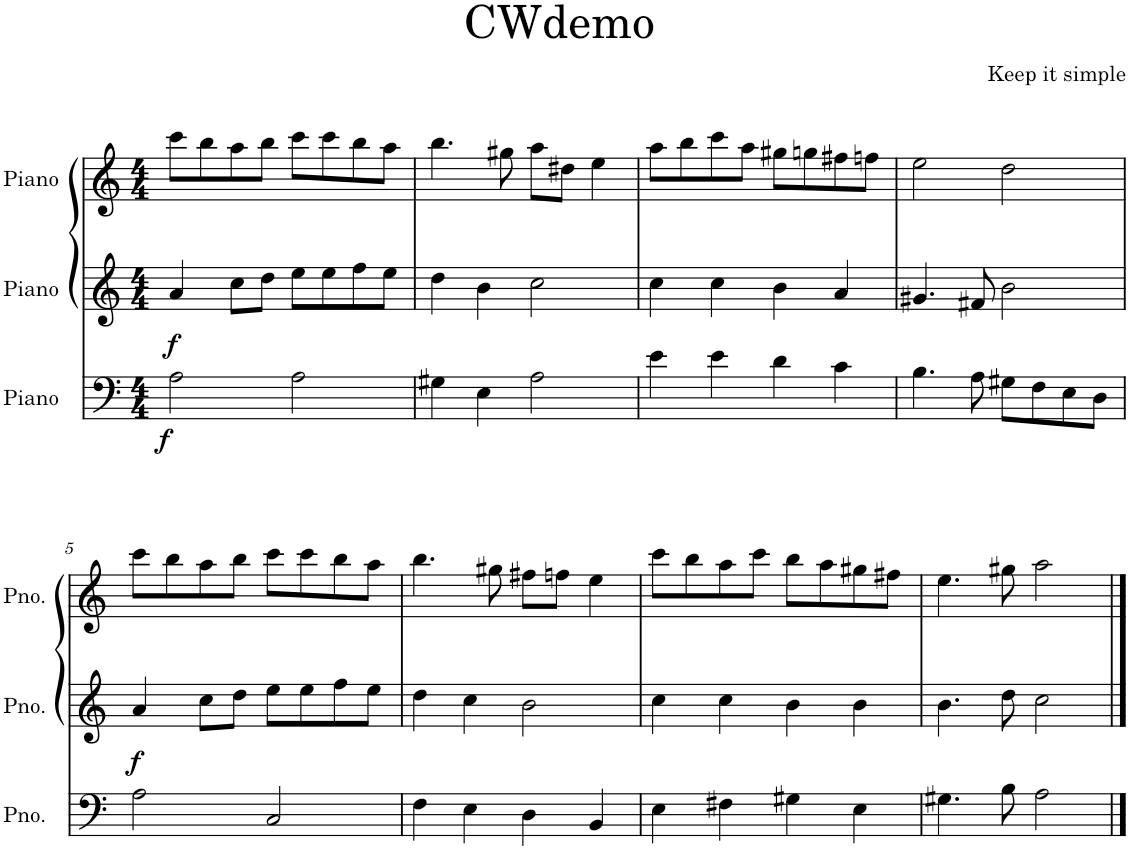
**kern	**dynam	**kern	**dynam	**kern
*part3	*part3	*part2	*part2	*part1
*staff3	*staff3	*staff2	*staff2	*staff1
*I"Piano	*	*I"Piano	*	*I"Piano
*I'Pno.	*	*I'Pno.	*	*I'Pno.
*clefF4	*	*clefG2	*	*clefG2
*k[]	*	*k[]	*	*k[]
*M4/4	*	*M4/4	*	*M4/4
=1	=1	=1	=1	=1
!	!LO:DY:b	!	!LO:DY:b	!
2A\	f	4a/	f	8ccc\L
.	.	.	.	8bb\
.	.	8cc\L	.	8aa\
.	.	8dd\J	.	8bb\J
2A\	.	8ee\L	.	8ccc\L
.	.	8ee\	.	8ccc\
.	.	8ff\	.	8bb\
.	.	8ee\J	.	8aa\J
=2	=2	=2	=2	=2
4G#X\	.	4dd\	.	4.bb\
4E\	.	4b\	.	.
.	.	.	.	8gg#X\
2A\	.	2cc\	.	8aa\L
.	.	.	.	8dd#X\J
.	.	.	.	4ee\
=3	=3	=3	=3	=3
4e\	.	4cc\	.	8aa\L
.	.	.	.	8bb\
4e\	.	4cc\	.	8ccc\
.	.	.	.	8aa\J
4d\	.	4b\	.	8gg#X\L
.	.	.	.	8ggn\
4c\	.	4a/	.	8ff#X\
.	.	.	.	8ffn\J
=4	=4	=4	=4	=4
4.B\	.	4.g#X/	.	2ee\
8A\	.	8f#X/	.	.
8G#X\L	.	2b\	.	2dd\
8F\	.	.	.	.
8E\	.	.	.	.
8D\J	.	.	.	.
!!LO:LB:g=z
=5	=5	=5	=5	=5
!	!	!	!LO:DY:b	!
2A\	.	4a/	f	8ccc\L
.	.	.	.	8bb\
.	.	8cc\L	.	8aa\
.	.	8dd\J	.	8bb\J
2C/	.	8ee\L	.	8ccc\L
.	.	8ee\	.	8ccc\
.	.	8ff\	.	8bb\
.	.	8ee\J	.	8aa\J
=6	=6	=6	=6	=6
4F\	.	4dd\	.	4.bb\
4E\	.	4cc\	.	.
.	.	.	.	8gg#X\
4D\	.	2b\	.	8ff#X\L
.	.	.	.	8ffn\J
4BB/	.	.	.	4ee\
=7	=7	=7	=7	=7
4E\	.	4cc\	.	8ccc\L
.	.	.	.	8bb\
4F#X\	.	4cc\	.	8aa\
.	.	.	.	8ccc\J
4G#X\	.	4b\	.	8bb\L
.	.	.	.	8aa\
4E\	.	4b\	.	8gg#X\
.	.	.	.	8ff#X\J
=8	=8	=8	=8	=8
4.G#X\	.	4.b\	.	4.ee\
8B\	.	8dd\	.	8gg#X\
2A\	.	2cc\	.	2aa\
==	==	==	==	==
*-	*-	*-	*-	*-
